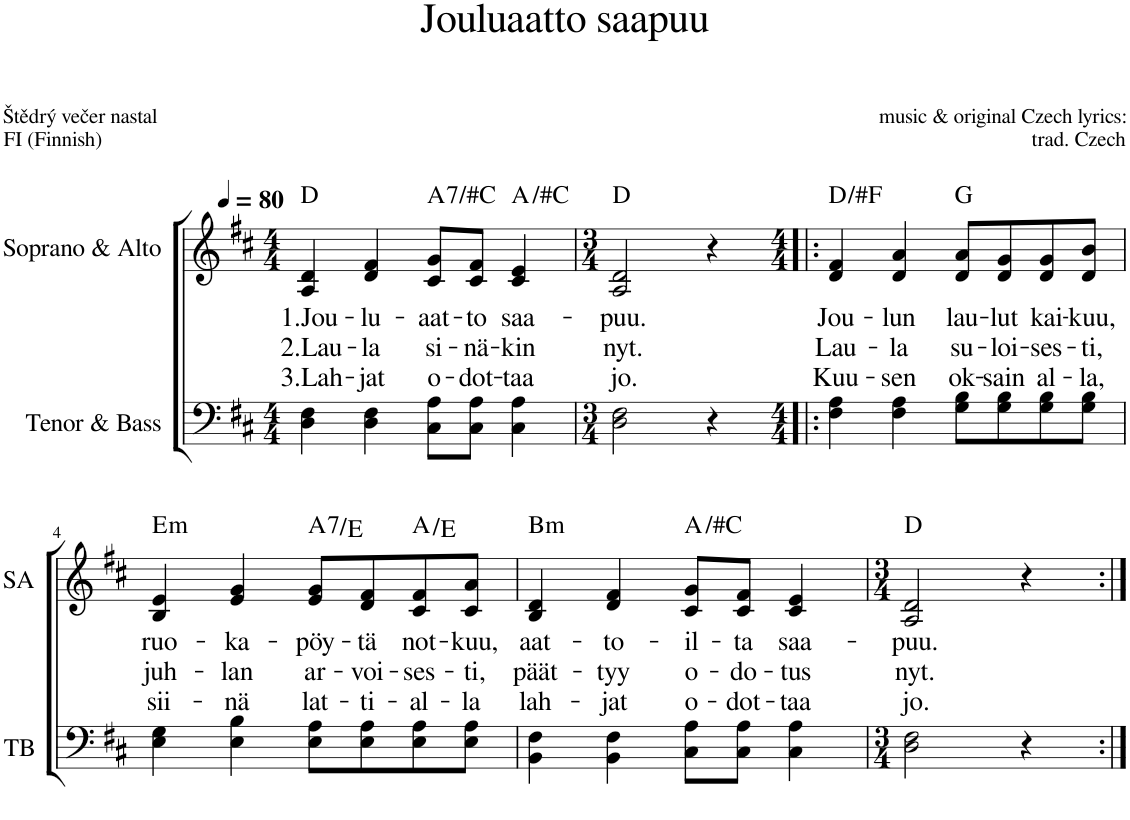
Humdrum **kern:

**kern	**kern	**text	**text	**text	**harte
*part2	*part1	*part1	*part1	*part1	*part1
*staff2	*staff1	*staff1	*staff1	*staff1	*
*I"Tenor &amp; Bass	*I"Soprano &amp; Alto	*	*	*	*
*I'TB	*I'SA	*	*	*	*
*clefF4	*clefG2	*	*	*	*
*k[f#c#]	*k[f#c#]	*	*	*	*
*M4/4	*M4/4	*	*	*	*
*MM80	*MM80	*	*	*	*
=1	=1	=1	=1	=1	=1
!	!	!LO:LY:b	!LO:LY:b	!LO:LY:b	!
4D\ 4F#\	4A/ 4d/	1.Jou-	2.Lau-	3.Lah-	D:maj
!	!	!LO:LY:b	!LO:LY:b	!LO:LY:b	!
4D\ 4F#\	4d/ 4f#/	-lu-	-la	-jat	.
!	!	!LO:LY:b	!LO:LY:b	!LO:LY:b	!LO:H:kt=7/
8C#\ 8A\L	8c#/ 8g/L	-aat-	si-	o-	A:maj
!	!	!LO:LY:b	!LO:LY:b	!LO:LY:b	!
8C#\ 8A\J	8c#/ 8f#/J	-to	-nä-	-dot-	.
!	!	!LO:LY:b	!LO:LY:b	!LO:LY:b	!
4C#\ 4A\	4c#/ 4e/	saa-	-kin	-taa	A:maj
=2	=2	=2	=2	=2	=2
*M3/4	*M3/4	*	*	*	*
!	!	!LO:LY:b	!LO:LY:b	!LO:LY:b	!
2D\ 2F#\	2A/ 2d/	-puu.	nyt.	jo.	D:maj
4r	4r	.	.	.	.
=3!|:	=3!|:	=3!|:	=3!|:	=3!|:	=3!|:
*M4/4	*M4/4	*	*	*	*
!	!	!LO:LY:b	!LO:LY:b	!LO:LY:b	!
4F#\ 4A\	4d/ 4f#/	Jou-	Lau-	Kuu-	D:maj
!	!	!LO:LY:b	!LO:LY:b	!LO:LY:b	!
4F#\ 4A\	4d/ 4a/	-lun	-la	-sen	.
!	!	!LO:LY:b	!LO:LY:b	!LO:LY:b	!
8G\ 8B\L	8d/ 8a/L	lau-	su-	ok-	G:maj
!	!	!LO:LY:b	!LO:LY:b	!LO:LY:b	!
8G\ 8B\	8d/ 8g/	-lut	-loi-	-sain	.
!	!	!LO:LY:b	!LO:LY:b	!LO:LY:b	!
8G\ 8B\	8d/ 8g/	kai-	-ses-	al-	.
!	!	!LO:LY:b	!LO:LY:b	!LO:LY:b	!
8G\ 8B\J	8d/ 8b/J	-kuu,	-ti,	-la,	.
!!LO:LB:g=z
=4	=4	=4	=4	=4	=4
!	!	!LO:LY:b	!LO:LY:b	!LO:LY:b	!LO:H:kt=m
4E\ 4G\	4B/ 4e/	ruo-	juh-	sii-	E:min
!	!	!LO:LY:b	!LO:LY:b	!LO:LY:b	!
4E\ 4B\	4e/ 4g/	-ka-	-lan	-nä	.
!	!	!LO:LY:b	!LO:LY:b	!LO:LY:b	!LO:H:kt=7
8E\ 8A\L	8e/ 8g/L	-pöy-	ar-	lat-	A:7/5
!	!	!LO:LY:b	!LO:LY:b	!LO:LY:b	!
8E\ 8A\	8d/ 8f#/	-tä	-voi-	-ti-	.
!	!	!LO:LY:b	!LO:LY:b	!LO:LY:b	!
8E\ 8A\	8c#/ 8f#/	not-	-ses-	-al-	A:maj/5
!	!	!LO:LY:b	!LO:LY:b	!LO:LY:b	!
8E\ 8A\J	8c#/ 8a/J	-kuu,	-ti,	-la	.
=5	=5	=5	=5	=5	=5
!	!	!LO:LY:b	!LO:LY:b	!LO:LY:b	!LO:H:kt=m
4BB\ 4F#\	4B/ 4d/	aat-	päät-	lah-	B:min
!	!	!LO:LY:b	!LO:LY:b	!LO:LY:b	!
4BB\ 4F#\	4d/ 4f#/	-to-	-tyy	-jat	.
!	!	!LO:LY:b	!LO:LY:b	!LO:LY:b	!
8C#\ 8A\L	8c#/ 8g/L	-il-	o-	o-	A:maj
!	!	!LO:LY:b	!LO:LY:b	!LO:LY:b	!
8C#\ 8A\J	8c#/ 8f#/J	-ta	-do-	-dot-	.
!	!	!LO:LY:b	!LO:LY:b	!LO:LY:b	!
4C#\ 4A\	4c#/ 4e/	saa-	-tus	-taa	.
=6	=6	=6	=6	=6	=6
*M3/4	*M3/4	*	*	*	*
!	!	!LO:LY:b	!LO:LY:b	!LO:LY:b	!
2D\ 2F#\	2A/ 2d/	-puu.	nyt.	jo.	D:maj
4r	4r	.	.	.	.
=:|!	=:|!	=:|!	=:|!	=:|!	=:|!
*-	*-	*-	*-	*-	*-
